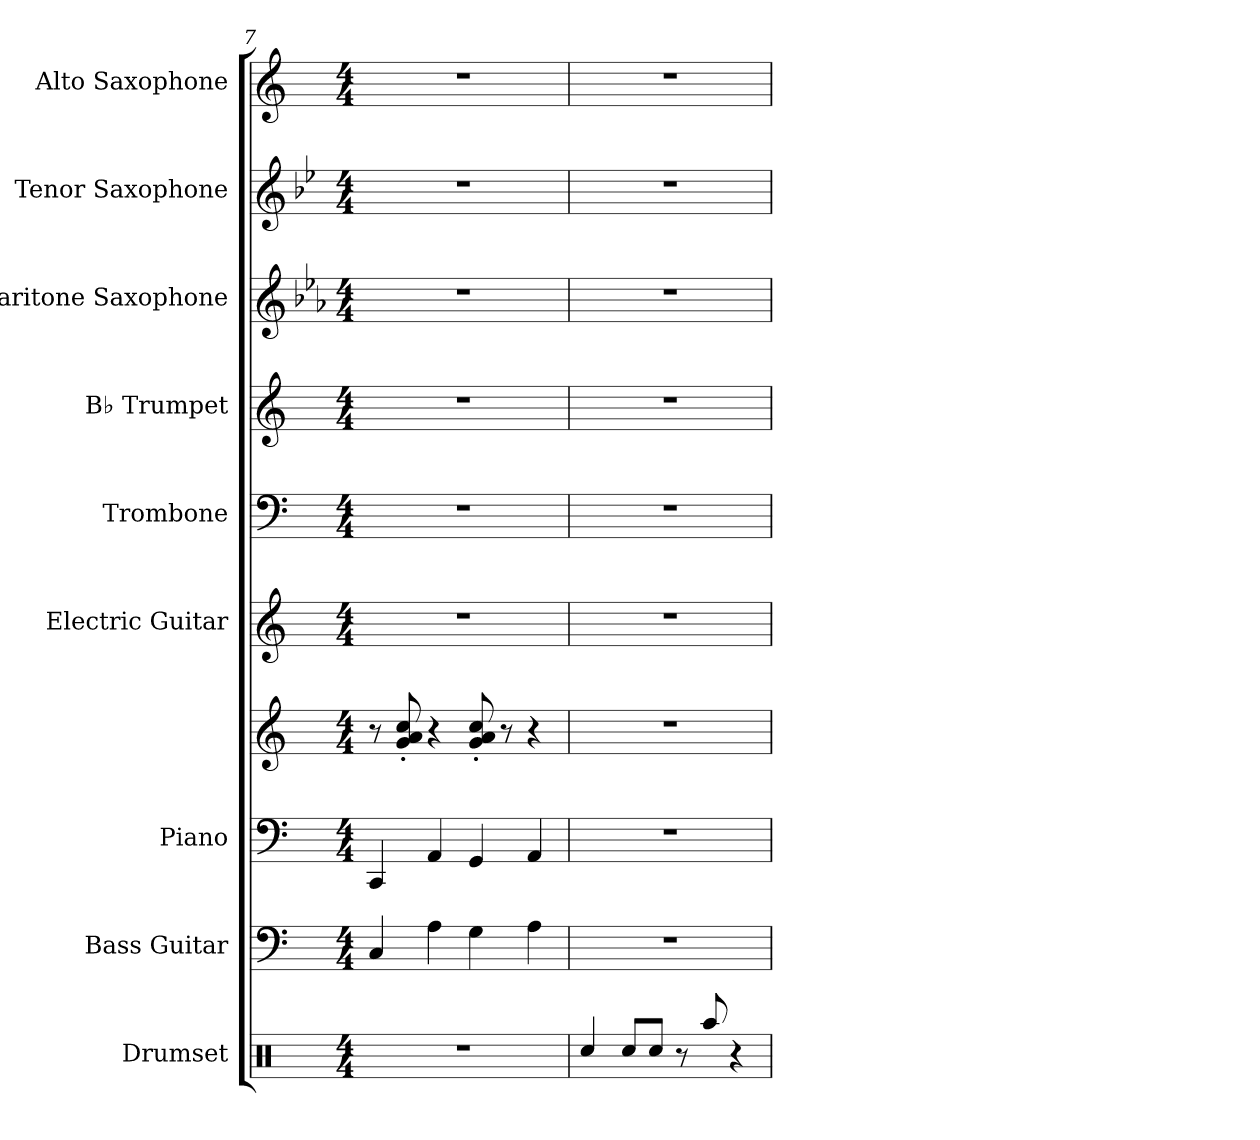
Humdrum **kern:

**kern	**kern	**kern	**kern	**kern	**kern	**kern	**kern	**kern	**kern
*part9	*part8	*part7	*part7	*part6	*part5	*part4	*part3	*part2	*part1
*staff10	*staff9	*staff8	*staff7	*staff6	*staff5	*staff4	*staff3	*staff2	*staff1
*I"Drumset	*I"Bass Guitar	*I"Piano	*	*I"Electric Guitar	*I"Trombone	*I"B♭ Trumpet	*I"Baritone Saxophone	*I"Tenor Saxophone	*I"Alto Saxophone
*I'D. Set	*I'B. Guit.	*I'Pno.	*	*I'El. Guit.	*I'Tbn.	*I'B♭ Tpt.	*I'Bar. Sax.	*I'T. Sax.	*I'A. Sax.
!!LO:PB:g=z
*clefX	*clefF4	*clefF4	*clefG2	*clefG2	*clefF4	*clefG2	*clefG2	*clefG2	*clefG2
*	*ITrd7c12	*	*	*	*	*ITrd1c2	*ITrd12c21	*ITrd8c14	*ITrd5c9
*k[]	*k[]	*k[]	*k[]	*k[]	*k[]	*k[b-e-]	*k[b-e-a-]	*k[b-e-]	*k[b-e-a-]
*M4/4	*M4/4	*M4/4	*M4/4	*M4/4	*M4/4	*M4/4	*M4/4	*M4/4	*M4/4
=7	=7	=7	=7	=7	=7	=7	=7	=7	=7
1r	4CC/	4CC/	8r	1r	1r	1r	1r	1r	1r
.	.	.	8g/' 8a/' 8cc/'	.	.	.	.	.	.
.	4AA\	4AA/	4r	.	.	.	.	.	.
.	4GG\	4GG/	8g/' 8a/' 8cc/'	.	.	.	.	.	.
.	.	.	8r	.	.	.	.	.	.
.	4AA\	4AA/	4r	.	.	.	.	.	.
=8	=8	=8	=8	=8	=8	=8	=8	=8	=8
4Rcc/	1r	1r	1r	1r	1r	1r	1r	1r	1r
8Rcc/L	.	.	.	.	.	.	.	.	.
8Rcc/J	.	.	.	.	.	.	.	.	.
8r	.	.	.	.	.	.	.	.	.
8Raa/	.	.	.	.	.	.	.	.	.
4r	.	.	.	.	.	.	.	.	.
=	=	=	=	=	=	=	=	=	=
*-	*-	*-	*-	*-	*-	*-	*-	*-	*-
